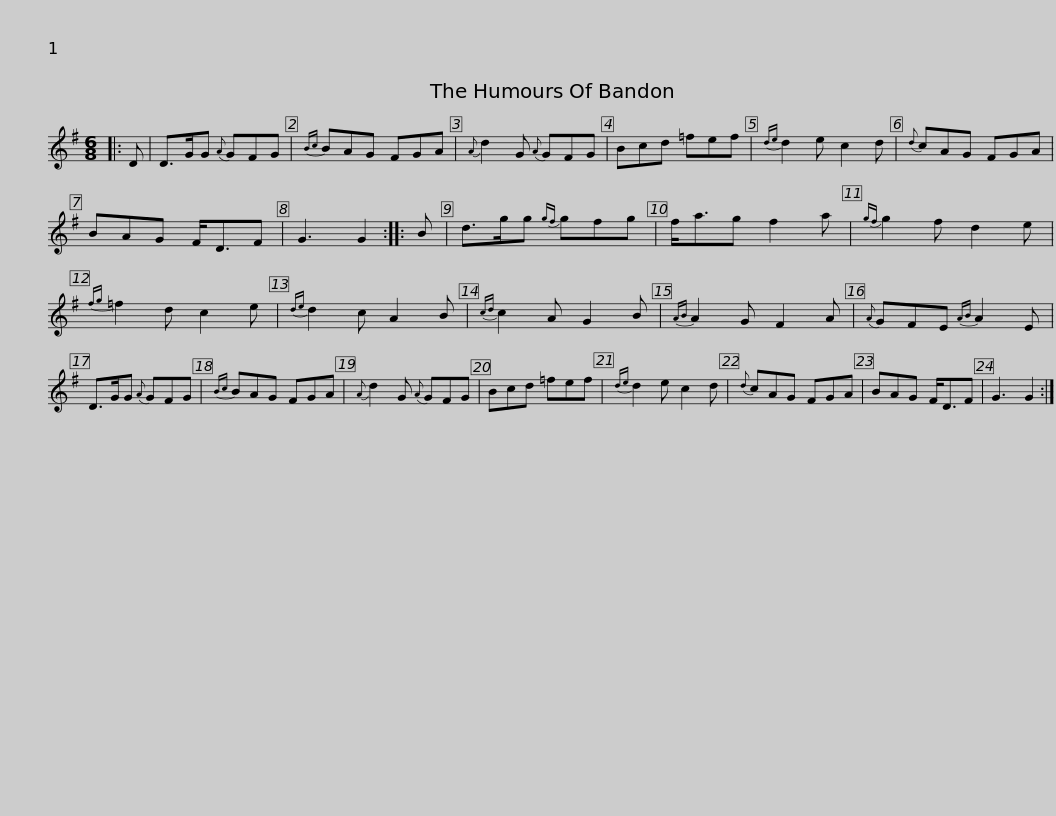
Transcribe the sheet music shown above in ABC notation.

X:1
L:1/8
M:6/8
I:linebreak $
K:G
V:1 treble
V:1
|: D | D>GG{A} GFG |{Bc} BAG FGA |{A} d2 G{A} GFG | Bcd =fef | %5
{de} d2 e c2 d |{d} cAG FGA |$ BAG F<DF | G3 G2 :: B | %10
 d>gg{gf} gfg | f<ag f2 a |{gf} g2 f d2 e |{fg} =f2 d c2 e |{de} d2 c A2 B |$ %15
{cd} c2 A G2 B |{AB} A2 G F2 A |{A} GFE{AB} A2 E | D>GG{A} GFG |{Bc} BAG FGA | %20
{A} d2 G{A} GFG |$ Bcd =fef |{de} d2 e c2 d |{d} cAG FGA | BAG F<DF | %25
 G3 G2 :| %26
